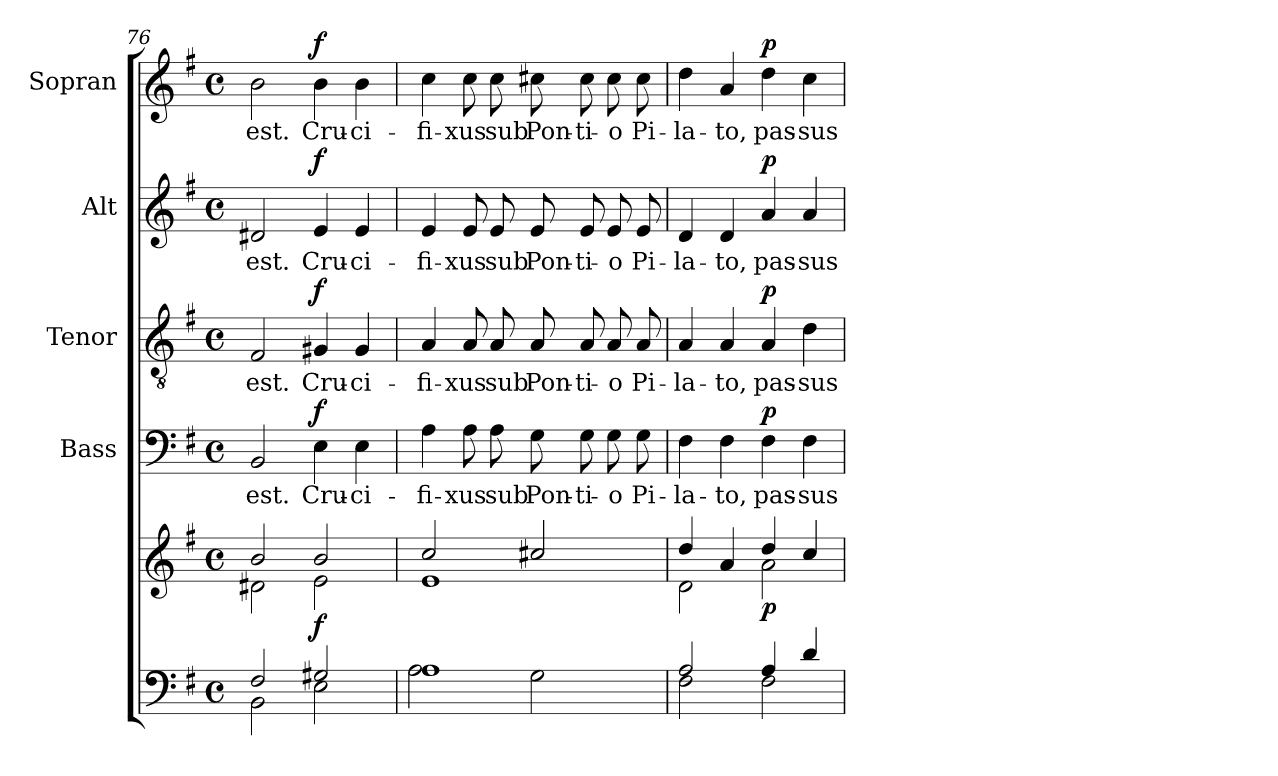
**kern	**kern	**dynam	**kern	**text	**dynam	**kern	**text	**dynam	**kern	**text	**dynam	**kern	**text	**dynam
*part5	*part5	*part5	*part4	*part4	*part4	*part3	*part3	*part3	*part2	*part2	*part2	*part1	*part1	*part1
*staff6	*staff5	*staff5/6	*staff4	*staff4	*staff4	*staff3	*staff3	*staff3	*staff2	*staff2	*staff2	*staff1	*staff1	*staff1
*	*	*	*I"Bass	*	*	*I"Tenor	*	*	*I"Alt	*	*	*I"Sopran	*	*
*	*	*	*I'B.	*	*	*I'T.	*	*	*I'A.	*	*	*I'S.	*	*
!!LO:PB:g=z
*clefF4	*clefG2	*	*clefF4	*	*	*clefGv2	*	*	*clefG2	*	*	*clefG2	*	*
*k[f#]	*k[f#]	*	*k[f#]	*	*	*k[f#]	*	*	*k[f#]	*	*	*k[f#]	*	*
*G:	*G:	*	*G:	*	*	*G:	*	*	*G:	*	*	*G:	*	*
*M4/4	*M4/4	*	*M4/4	*	*	*M4/4	*	*	*M4/4	*	*	*M4/4	*	*
*met(c)	*met(c)	*	*met(c)	*	*	*met(c)	*	*	*met(c)	*	*	*met(c)	*	*
=76	=76	=76	=76	=76	=76	=76	=76	=76	=76	=76	=76	=76	=76	=76
*^	*^	*	*	*	*	*	*	*	*	*	*	*	*	*
!	!	!	!	!	!	!LO:LY:b	!	!	!LO:LY:b	!	!	!LO:LY:b	!	!	!LO:LY:b	!
2F#/	2BB\	2b/	2d#X\	.	2BB/	est.	.	2F#/	est.	.	2d#X/	est.	.	2b\	est.	.
!	!	!	!	!LO:DY:b	!	!LO:LY:b	!LO:DY:a	!	!LO:LY:b	!LO:DY:a	!	!LO:LY:b	!LO:DY:a	!	!LO:LY:b	!LO:DY:a
2G#X/	2E\	2b/	2e\	f	4E\	Cru-	f	4G#X/	Cru-	f	4e/	Cru-	f	4b\	Cru-	f
!	!	!	!	!	!	!LO:LY:b	!	!	!LO:LY:b	!	!	!LO:LY:b	!	!	!LO:LY:b	!
.	.	.	.	.	4E\	-ci-	.	4G#/	-ci-	.	4e/	-ci-	.	4b\	-ci-	.
=77	=77	=77	=77	=77	=77	=77	=77	=77	=77	=77	=77	=77	=77	=77	=77	=77
!	!	!	!	!	!	!LO:LY:b	!	!	!LO:LY:b	!	!	!LO:LY:b	!	!	!LO:LY:b	!
1A	2A\	2cc/	1e	.	4A\	-fi-	.	4A/	-fi-	.	4e/	-fi-	.	4cc\	-fi-	.
!	!	!	!	!	!	!LO:LY:b	!	!	!LO:LY:b	!	!	!LO:LY:b	!	!	!LO:LY:b	!
.	.	.	.	.	8A\	-xus	.	8A/	-xus	.	8e/	-xus	.	8cc\	-xus	.
!	!	!	!	!	!	!LO:LY:b	!	!	!LO:LY:b	!	!	!LO:LY:b	!	!	!LO:LY:b	!
.	.	.	.	.	8A\	sub	.	8A/	sub	.	8e/	sub	.	8cc\	sub	.
!	!	!	!	!	!	!LO:LY:b	!	!	!LO:LY:b	!	!	!LO:LY:b	!	!	!LO:LY:b	!
.	2G\	2cc#X/	.	.	8G\	Pon-	.	8A/	Pon-	.	8e/	Pon-	.	8cc#X\	Pon-	.
!	!	!	!	!	!	!LO:LY:b	!	!	!LO:LY:b	!	!	!LO:LY:b	!	!	!LO:LY:b	!
.	.	.	.	.	8G\	-ti-	.	8A/	-ti-	.	8e/	-ti-	.	8cc#\	-ti-	.
!	!	!	!	!	!	!LO:LY:b	!	!	!LO:LY:b	!	!	!LO:LY:b	!	!	!LO:LY:b	!
.	.	.	.	.	8G\	-o	.	8A/	-o	.	8e/	-o	.	8cc#\	-o	.
!	!	!	!	!	!	!LO:LY:b	!	!	!LO:LY:b	!	!	!LO:LY:b	!	!	!LO:LY:b	!
.	.	.	.	.	8G\	Pi-	.	8A/	Pi-	.	8e/	Pi-	.	8cc#\	Pi-	.
=78	=78	=78	=78	=78	=78	=78	=78	=78	=78	=78	=78	=78	=78	=78	=78	=78
!	!	!	!	!	!	!LO:LY:b	!	!	!LO:LY:b	!	!	!LO:LY:b	!	!	!LO:LY:b	!
2A/	2F#\	4dd/	2d\	.	4F#\	-la-	.	4A/	-la-	.	4d/	-la-	.	4dd\	-la-	.
!	!	!	!	!	!	!LO:LY:b	!	!	!LO:LY:b	!	!	!LO:LY:b	!	!	!LO:LY:b	!
.	.	4a/	.	.	4F#\	-to,	.	4A/	-to,	.	4d/	-to,	.	4a/	-to,	.
!	!	!	!	!LO:DY:b	!	!LO:LY:b	!LO:DY:a	!	!LO:LY:b	!LO:DY:a	!	!LO:LY:b	!LO:DY:a	!	!LO:LY:b	!LO:DY:a
4A/	2F#\	4dd/	2a\	p	4F#\	pas-	p	4A/	pas-	p	4a/	pas-	p	4dd\	pas-	p
!	!	!	!	!	!	!LO:LY:b	!	!	!LO:LY:b	!	!	!LO:LY:b	!	!	!LO:LY:b	!
4d/	.	4cc/	.	.	4F#\	-sus	.	4d\	-sus	.	4a/	-sus	.	4cc\	-sus	.
*v	*v	*	*	*	*	*	*	*	*	*	*	*	*	*	*	*
*	*v	*v	*	*	*	*	*	*	*	*	*	*	*	*	*
=	=	=	=	=	=	=	=	=	=	=	=	=	=	=
*-	*-	*-	*-	*-	*-	*-	*-	*-	*-	*-	*-	*-	*-	*-
